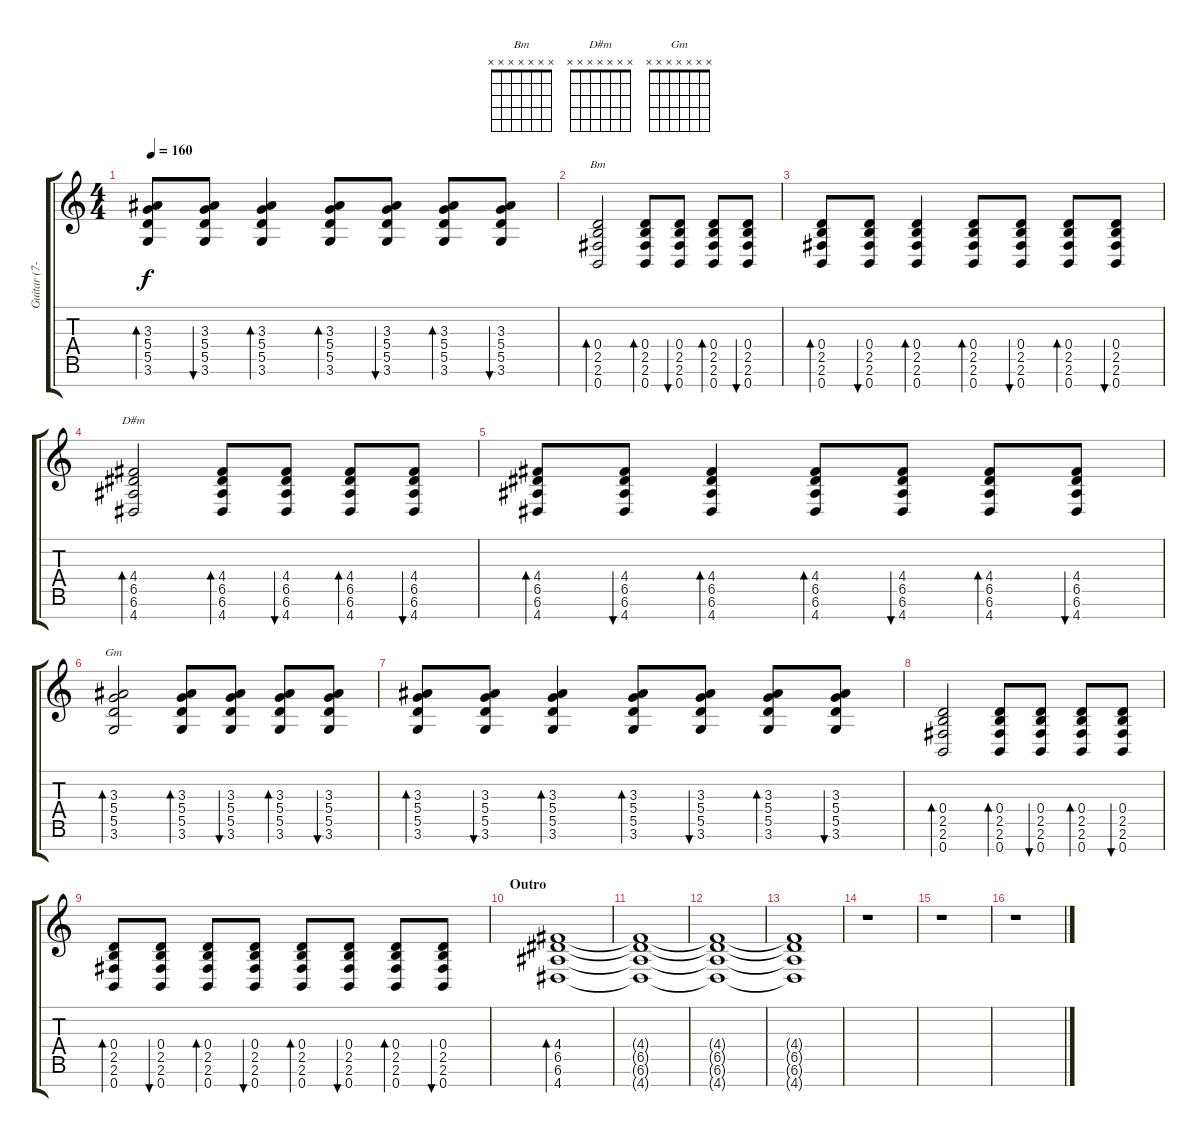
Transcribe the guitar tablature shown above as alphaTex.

\track ("Guitar (7-String Distorted)" "Guitar (7-") {instrument distortionguitar}
\staff {score tabs}
\tuning (E4 B3 G3 D3 A2 E2 B1) {hide}
\chord ("Bm" x x x x x x x)
\chord ("D#m" x x x x x x x)
\chord ("Gm" x x x x x x x)
\ts (4 4)
\tempo 160
\clef g2
\ks c
(3.3 5.4 5.5 3.6).8{bd 60 dy f} (3.3 5.4 5.5 3.6).8{bu 60} (3.3 5.4 5.5 3.6).4{bd 60} (3.3 5.4 5.5 3.6).8{bd 60} (3.3 5.4 5.5 3.6).8{bu 60} (3.3 5.4 5.5 3.6).8{bd 60} (3.3 5.4 5.5 3.6).8{bu 60} |
(0.4 2.5 2.6 0.7).2{bd 60 ch "Bm"} (0.4 2.5 2.6 0.7).8{bd 60} (0.4 2.5 2.6 0.7).8{bu 60} (0.4 2.5 2.6 0.7).8{bd 60} (0.4 2.5 2.6 0.7).8{bu 60} |
(0.4 2.5 2.6 0.7).8{bd 60} (0.4 2.5 2.6 0.7).8{bu 60} (0.4 2.5 2.6 0.7).4{bd 60} (0.4 2.5 2.6 0.7).8{bd 60} (0.4 2.5 2.6 0.7).8{bu 60} (0.4 2.5 2.6 0.7).8{bd 60} (0.4 2.5 2.6 0.7).8{bu 60} |
(4.4 6.5 6.6 4.7).2{bd 60 ch "D#m"} (4.4 6.5 6.6 4.7).8{bd 60} (4.4 6.5 6.6 4.7).8{bu 60} (4.4 6.5 6.6 4.7).8{bd 60} (4.4 6.5 6.6 4.7).8{bu 60} |
(4.4 6.5 6.6 4.7).8{bd 60} (4.4 6.5 6.6 4.7).8{bu 60} (4.4 6.5 6.6 4.7).4{bd 60} (4.4 6.5 6.6 4.7).8{bd 60} (4.4 6.5 6.6 4.7).8{bu 60} (4.4 6.5 6.6 4.7).8{bd 60} (4.4 6.5 6.6 4.7).8{bu 60} |
(3.3 5.4 5.5 3.6).2{bd 60 ch "Gm"} (3.3 5.4 5.5 3.6).8{bd 60} (3.3 5.4 5.5 3.6).8{bu 60} (3.3 5.4 5.5 3.6).8{bd 60} (3.3 5.4 5.5 3.6).8{bu 60} |
(3.3 5.4 5.5 3.6).8{bd 60} (3.3 5.4 5.5 3.6).8{bu 60} (3.3 5.4 5.5 3.6).4{bd 60} (3.3 5.4 5.5 3.6).8{bd 60} (3.3 5.4 5.5 3.6).8{bu 60} (3.3 5.4 5.5 3.6).8{bd 60} (3.3 5.4 5.5 3.6).8{bu 60} |
(0.4 2.5 2.6 0.7).2{bd 60} (0.4 2.5 2.6 0.7).8{bd 60} (0.4 2.5 2.6 0.7).8{bu 60} (0.4 2.5 2.6 0.7).8{bd 60} (0.4 2.5 2.6 0.7).8{bu 60} |
(0.4 2.5 2.6 0.7).8{bd 60} (0.4 2.5 2.6 0.7).8{bu 60} (0.4 2.5 2.6 0.7).8{bd 60} (0.4 2.5 2.6 0.7).8{bu 60} (0.4 2.5 2.6 0.7).8{bd 60} (0.4 2.5 2.6 0.7).8{bu 60} (0.4 2.5 2.6 0.7).8{bd 60} (0.4 2.5 2.6 0.7).8{bu 60} |
\section ("" "Outro")
(4.4 6.5 6.6 4.7).1{bd 60} |
(4.4{t} 6.5{t} 6.6{t} 4.7{t}).1{volume 6} |
(4.4{t} 6.5{t} 6.6{t} 4.7{t}).1 |
(4.4{t} 6.5{t} 6.6{t} 4.7{t}).1{volume 0} |
r.1 |
r.1{volume 13} |
r.1
